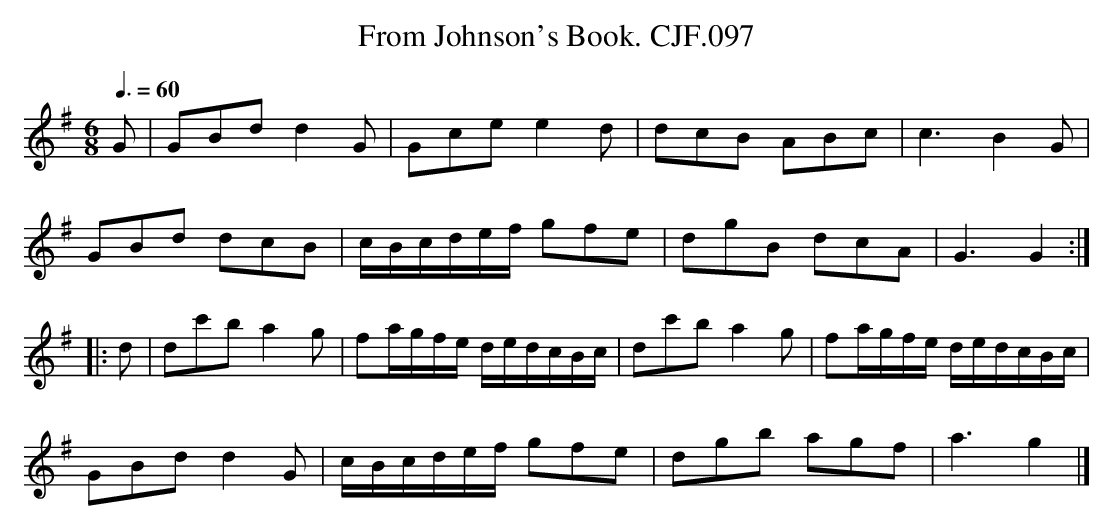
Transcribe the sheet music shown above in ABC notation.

X:1
T:From Johnson's Book. CJF.097
M:6/8
L:1/8
Q:3/8=60
K:G
G|GBd d2G|Gce e2d|dcB ABc|c3 B2G|
GBd dcB|c/B/c/d/e/f/ gfe|dgB dcA|G3 G2:|
|:d|dc'b a2g|fa/g/f/e/ d/e/d/c/B/c/|dc'b a2g|\
fa/g/f/e/ d/e/d/c/B/c/|
GBd d2G|\
c/B/c/d/e/f/ gfe|dgb agf|a3 g2|]
